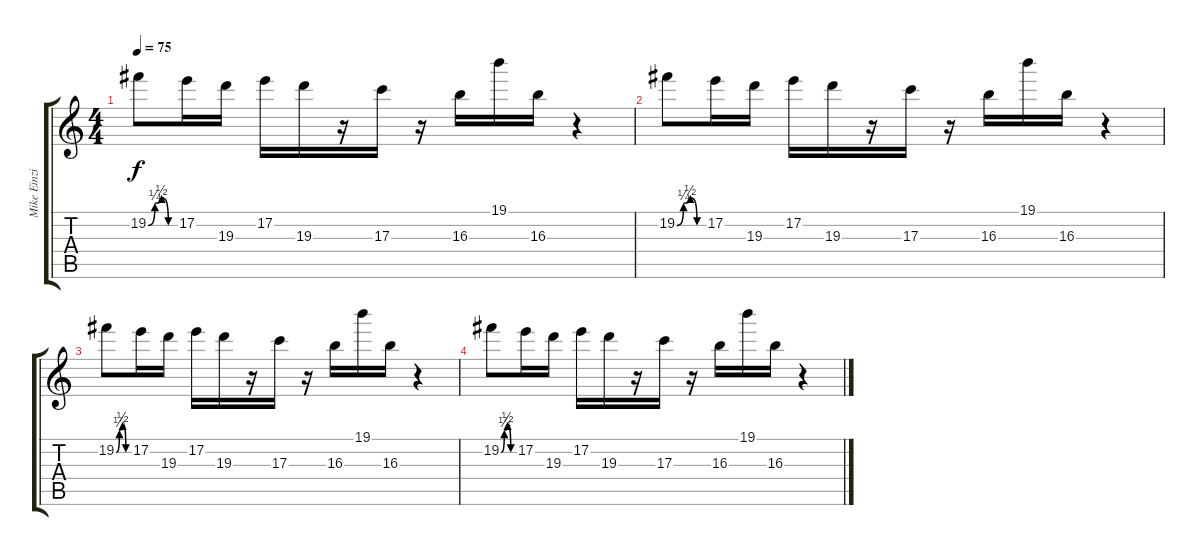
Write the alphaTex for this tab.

\track ("Mike Einziger" "Mike Einzi") {instrument electricguitarclean}
\staff {score tabs}
\tuning (E4 B3 G3 D3 A2 E2) {hide}
\ts (4 4)
\tempo 75
\clef g2
\ks c
19.2{be (custom 0 0 15 1 30 2 45 0 60 0)}.8{dy f instrument electricguitarclean} 17.2.16 19.3.16 17.2.16 19.3.16 r.16 17.3.16 r.16 16.3.16 19.1.16 16.3.16 r.4 |
19.2{be (custom 0 0 15 1 30 2 45 0 60 0)}.8 17.2.16 19.3.16 17.2.16 19.3.16 r.16 17.3.16 r.16 16.3.16 19.1.16 16.3.16 r.4 |
19.2{be (custom 0 0 15 1 30 2 45 0 60 0)}.8 17.2.16 19.3.16 17.2.16 19.3.16 r.16 17.3.16 r.16 16.3.16 19.1.16 16.3.16 r.4 |
19.2{be (custom 0 0 15 1 30 2 45 0 60 0)}.8 17.2.16 19.3.16 17.2.16 19.3.16 r.16 17.3.16 r.16 16.3.16 19.1.16 16.3.16 r.4
